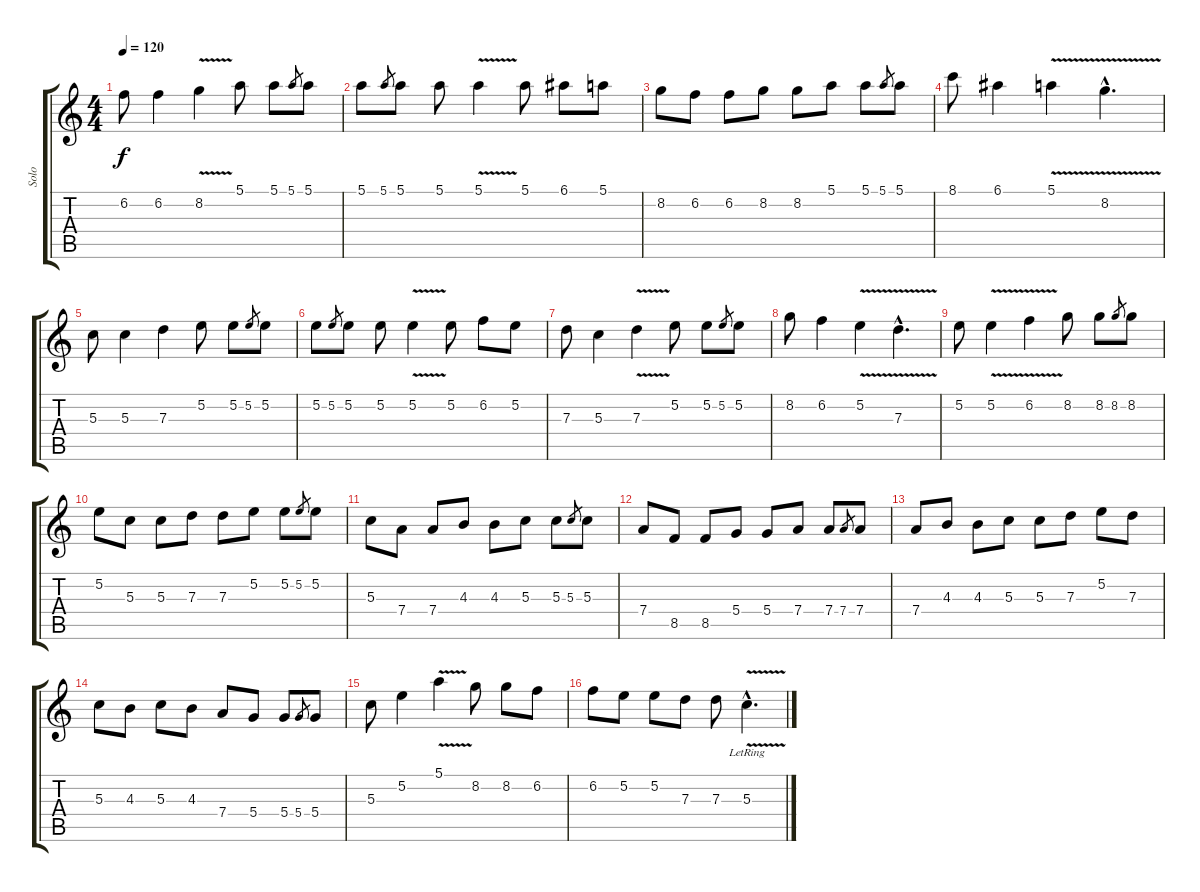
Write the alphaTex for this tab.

\track ("Solo" "Solo") {instrument acousticguitarsteel}
\staff {score tabs}
\tuning (E4 B3 G3 D3 A2 E2) {hide}
\ts (4 4)
\tempo 120
\clef g2
\ks c
6.2.8{dy f} 6.2.4 8.2{v}.4 5.1.8 5.1.8 5.1.8{gr} 5.1.8 |
5.1.8 5.1.8{gr} 5.1.8 5.1.8 5.1{v}.4 5.1.8 6.1.8 5.1.8 |
8.2.8 6.2.8 6.2.8 8.2.8 8.2.8 5.1.8 5.1.8 5.1.8{gr} 5.1.8 |
8.1.8 6.1.4 5.1{v}.4 8.2{v hac}.4{d} |
5.3.8 5.3.4 7.3.4 5.2.8 5.2.8 5.2.8{gr} 5.2.8 |
5.2.8 5.2.8{gr} 5.2.8 5.2.8 5.2{v}.4 5.2.8 6.2.8 5.2.8 |
7.3.8 5.3.4 7.3{v}.4 5.2.8 5.2.8 5.2.8{gr} 5.2.8 |
8.2.8 6.2.4 5.2{v}.4 7.3{v hac}.4{d} |
5.2.8 5.2{v}.4 6.2{v}.4 8.2.8 8.2.8 8.2.8{gr} 8.2.8 |
5.2.8 5.3.8 5.3.8 7.3.8 7.3.8 5.2.8 5.2.8 5.2.8{gr} 5.2.8 |
5.3.8 7.4.8 7.4.8 4.3.8 4.3.8 5.3.8 5.3.8 5.3.8{gr} 5.3.8 |
7.4.8 8.5.8 8.5.8 5.4.8 5.4.8 7.4.8 7.4.8 7.4.8{gr} 7.4.8 |
7.4.8 4.3.8 4.3.8 5.3.8 5.3.8 7.3.8 5.2.8 7.3.8 |
5.3.8 4.3.8 5.3.8 4.3.8 7.4.8 5.4.8 5.4.8 5.4.8{gr} 5.4.8 |
5.3.8 5.2.4 5.1{v}.4 8.2.8 8.2.8 6.2.8 |
6.2.8 5.2.8 5.2.8 7.3.8 7.3.8 5.3{v hac lr}.4{d}
